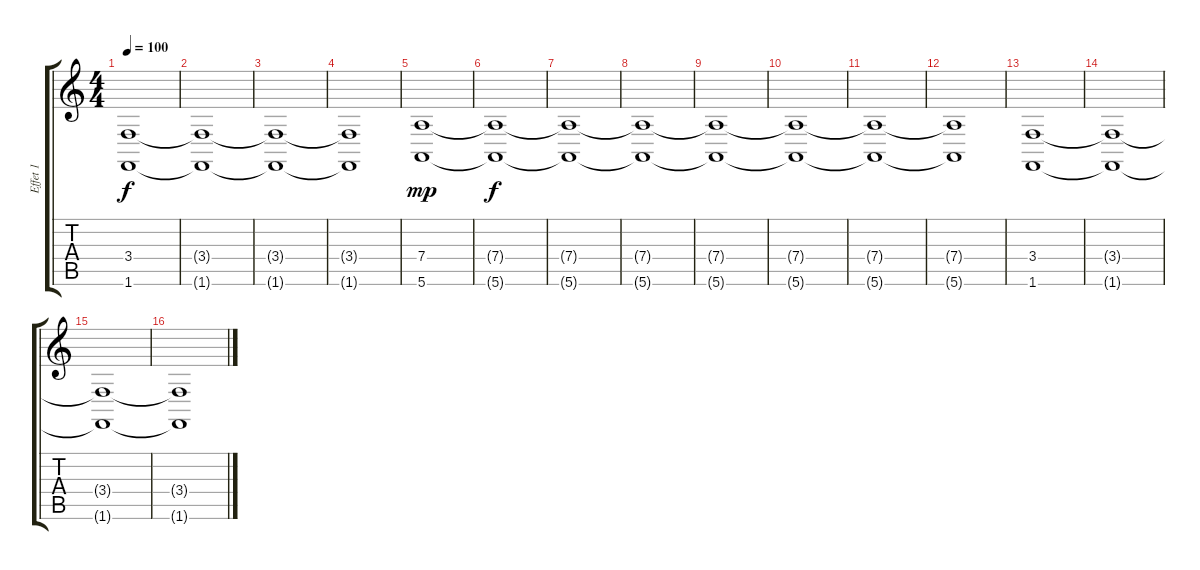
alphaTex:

\track ("Effet 1" "Effet 1") {instrument pad3polysynth}
\staff {score tabs}
\tuning (E4 B3 G3 D3 A2 E2) {hide}
\ts (4 4)
\tempo 100
\clef g2
\ks c
(3.4{t} 1.6{t}).1{dy f} |
(3.4{t} 1.6{t}).1 |
(3.4{t} 1.6{t}).1 |
(3.4{t} 1.6{t}).1 |
(7.4 5.6).1{dy mp} |
(7.4{t} 5.6{t}).1{dy f} |
(7.4{t} 5.6{t}).1 |
(7.4{t} 5.6{t}).1 |
(7.4{t} 5.6{t}).1 |
(7.4{t} 5.6{t}).1 |
(7.4{t} 5.6{t}).1 |
(7.4{t} 5.6{t}).1 |
(3.4 1.6).1 |
(3.4{t} 1.6{t}).1 |
(3.4{t} 1.6{t}).1 |
(3.4{t} 1.6{t}).1
